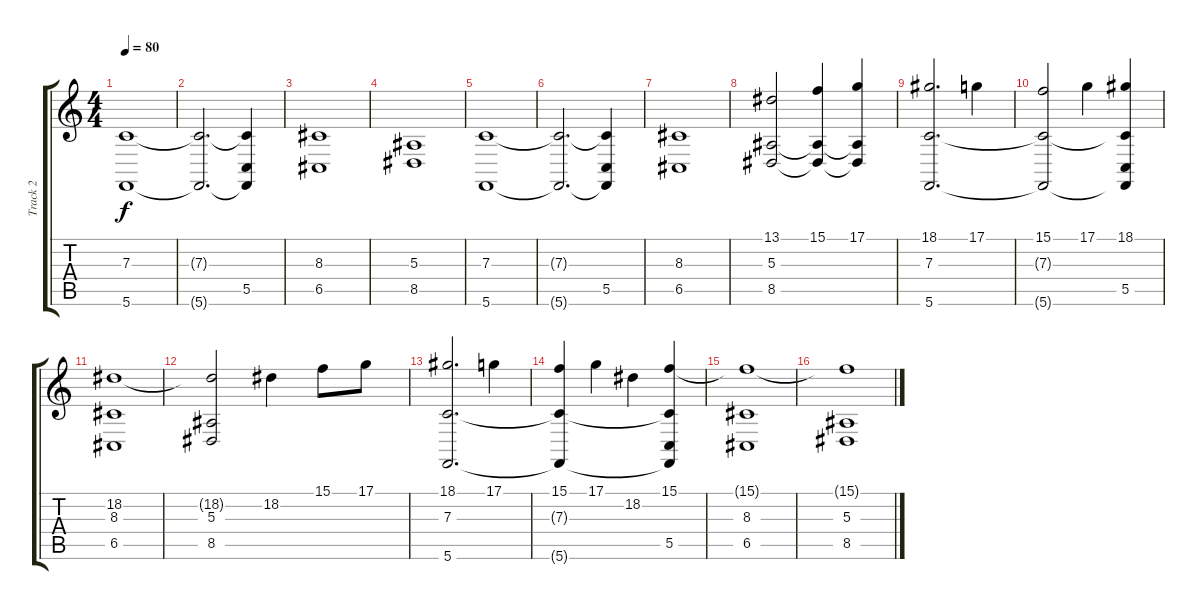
\track ("Track 2" "Track 2") {instrument tremolostrings}
\staff {score tabs}
\tuning (D4 A3 F3 C3 G2 C2) {hide}
\ts (4 4)
\tempo 80
\clef g2
\ks c
(7.3 5.6).1{dy f} |
(7.3{t} 5.6{t}).2{d} (7.3{t} 5.5 5.6{t}).4 |
(8.3 6.5).1 |
(5.3 8.5).1 |
(7.3 5.6).1 |
(7.3{t} 5.6{t}).2{d} (7.3{t} 5.5 5.6{t}).4 |
(8.3 6.5).1 |
(13.1 5.3 8.5).2 (15.1 5.3{t} 8.5{t}).4 (17.1 5.3{t} 8.5{t}).4 |
(18.1 7.3 5.6).2{d} 17.1.4 |
(15.1 7.3{t} 5.6{t}).2 17.1.4 (18.1 7.3{t} 5.5 5.6{t}).4 |
(18.2 8.3 6.5).1 |
(18.2{t} 5.3 8.5).2 18.2.4 15.1.8 17.1.8 |
(18.1 7.3 5.6).2{d} 17.1.4 |
(15.1 7.3{t} 5.6{t}).4 17.1.4 18.2.4 (15.1 7.3{t} 5.5 5.6{t}).4 |
(15.1{t} 8.3 6.5).1 |
(15.1{t} 5.3 8.5).1
